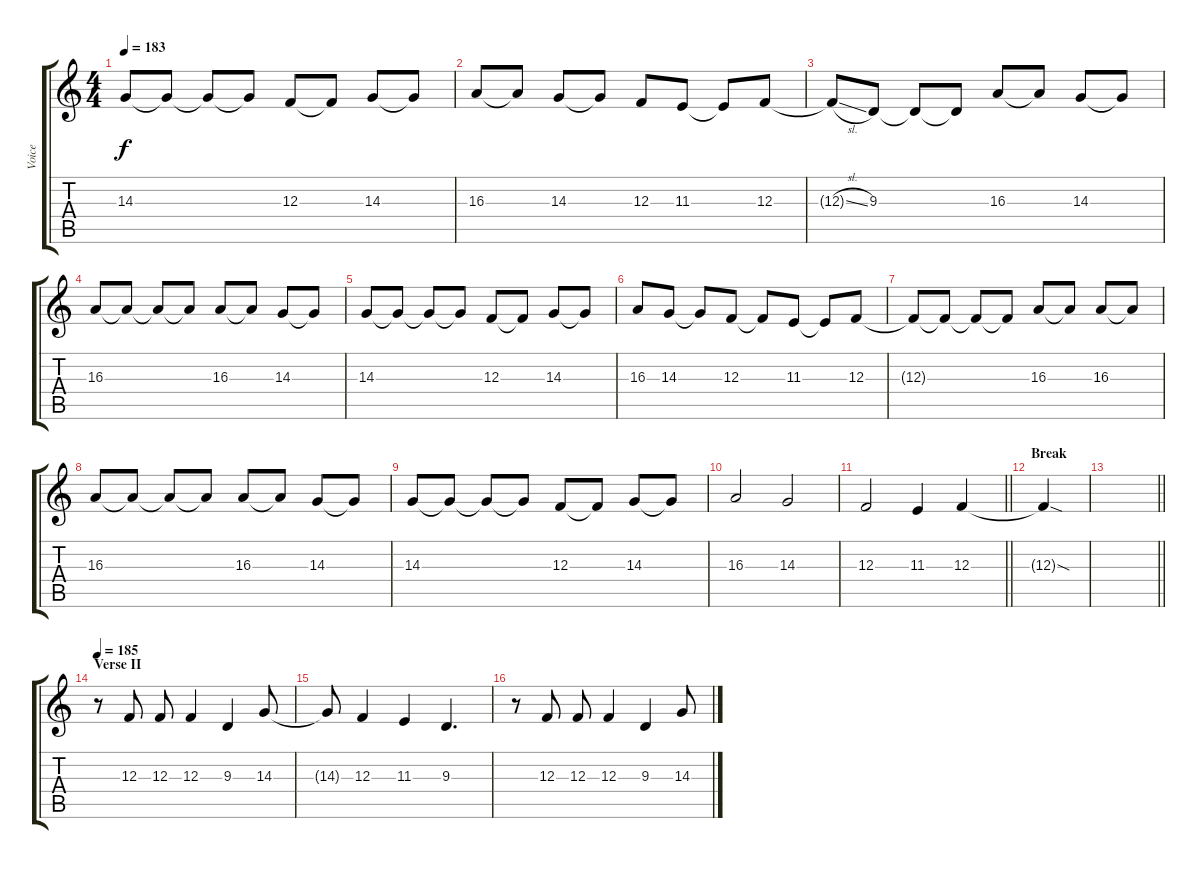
\track ("Voice" "Voice") {instrument lead2sawtooth}
\staff {score tabs}
\tuning (D4 A3 F3 C3 G2 C2) {hide}
\ts (4 4)
\tempo 183
\clef g2
\ks c
14.3.8{dy f} 14.3{t}.8 14.3{t}.8 14.3{t}.8 12.3.8 12.3{t}.8 14.3.8 14.3{t}.8 |
16.3.8 16.3{t}.8 14.3.8 14.3{t}.8 12.3.8 11.3.8 11.3{t}.8 12.3.8 |
12.3{sl t}.8 9.3.8 9.3{t}.8 9.3{t}.8 16.3.8 16.3{t}.8 14.3.8 14.3{t}.8 |
16.3.8 16.3{t}.8 16.3{t}.8 16.3{t}.8 16.3.8 16.3{t}.8 14.3.8 14.3{t}.8 |
14.3.8 14.3{t}.8 14.3{t}.8 14.3{t}.8 12.3.8 12.3{t}.8 14.3.8 14.3{t}.8 |
16.3.8 14.3.8 14.3{t}.8 12.3.8 12.3{t}.8 11.3.8 11.3{t}.8 12.3.8 |
12.3{t}.8 12.3{t}.8 12.3{t}.8 12.3{t}.8 16.3.8 16.3{t}.8 16.3.8 16.3{t}.8 |
16.3.8 16.3{t}.8 16.3{t}.8 16.3{t}.8 16.3.8 16.3{t}.8 14.3.8 14.3{t}.8 |
14.3.8 14.3{t}.8 14.3{t}.8 14.3{t}.8 12.3.8 12.3{t}.8 14.3.8 14.3{t}.8 |
16.3.2 14.3.2 |
\barLineRight lightlight
12.3.2 11.3.4 12.3.4 |
\section ("" "Break")
12.3{sod t}.4 |
\barLineRight lightlight
|
\section ("" "Verse II")
\tempo 185
r.8 12.3.8 12.3.8 12.3.4 9.3.4 14.3.8 |
14.3{t}.8 12.3.4 11.3.4 9.3.4{d} |
r.8 12.3.8 12.3.8 12.3.4 9.3.4 14.3.8
